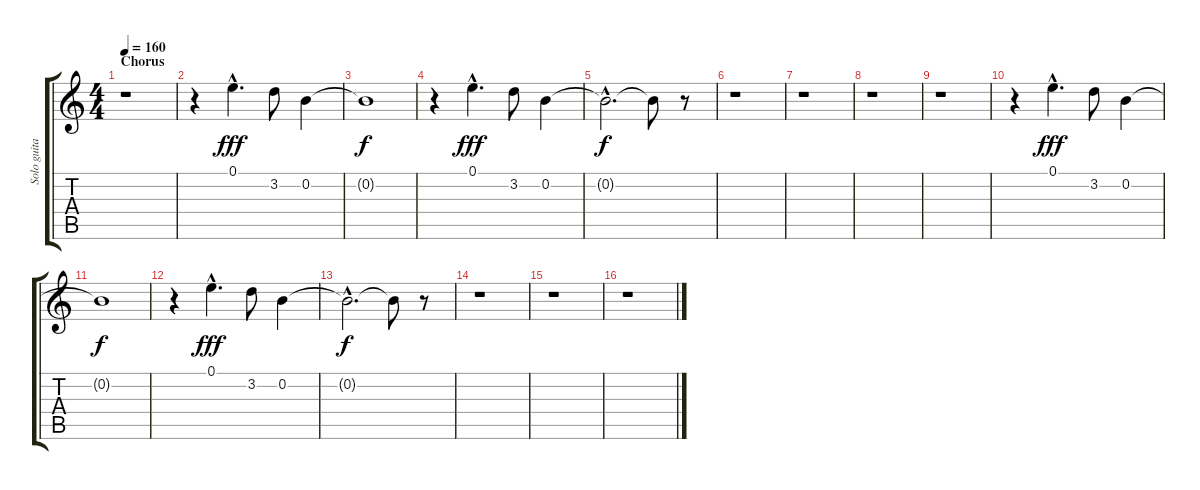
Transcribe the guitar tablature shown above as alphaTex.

\track ("Solo guitar # 2" "Solo guita") {instrument overdrivenguitar}
\staff {score tabs}
\tuning (E4 B3 G3 D3 A2 E2) {hide}
\ts (4 4)
\section ("" "Chorus")
\tempo 160
\clef g2
\ks c
r.1{dy f} |
r.4 0.1{hac}.4{d dy fff} 3.2.8 0.2.4 |
0.2{t}.1{dy f} |
r.4 0.1{hac}.4{d dy fff} 3.2.8 0.2.4 |
0.2{hac t}.2{d dy f} 0.2{t}.8 r.8 |
r.1 |
r.1 |
r.1 |
r.1 |
r.4 0.1{hac}.4{d dy fff} 3.2.8 0.2.4 |
0.2{t}.1{dy f} |
r.4 0.1{hac}.4{d dy fff} 3.2.8 0.2.4 |
0.2{hac t}.2{d dy f} 0.2{t}.8 r.8 |
r.1 |
r.1 |
r.1
